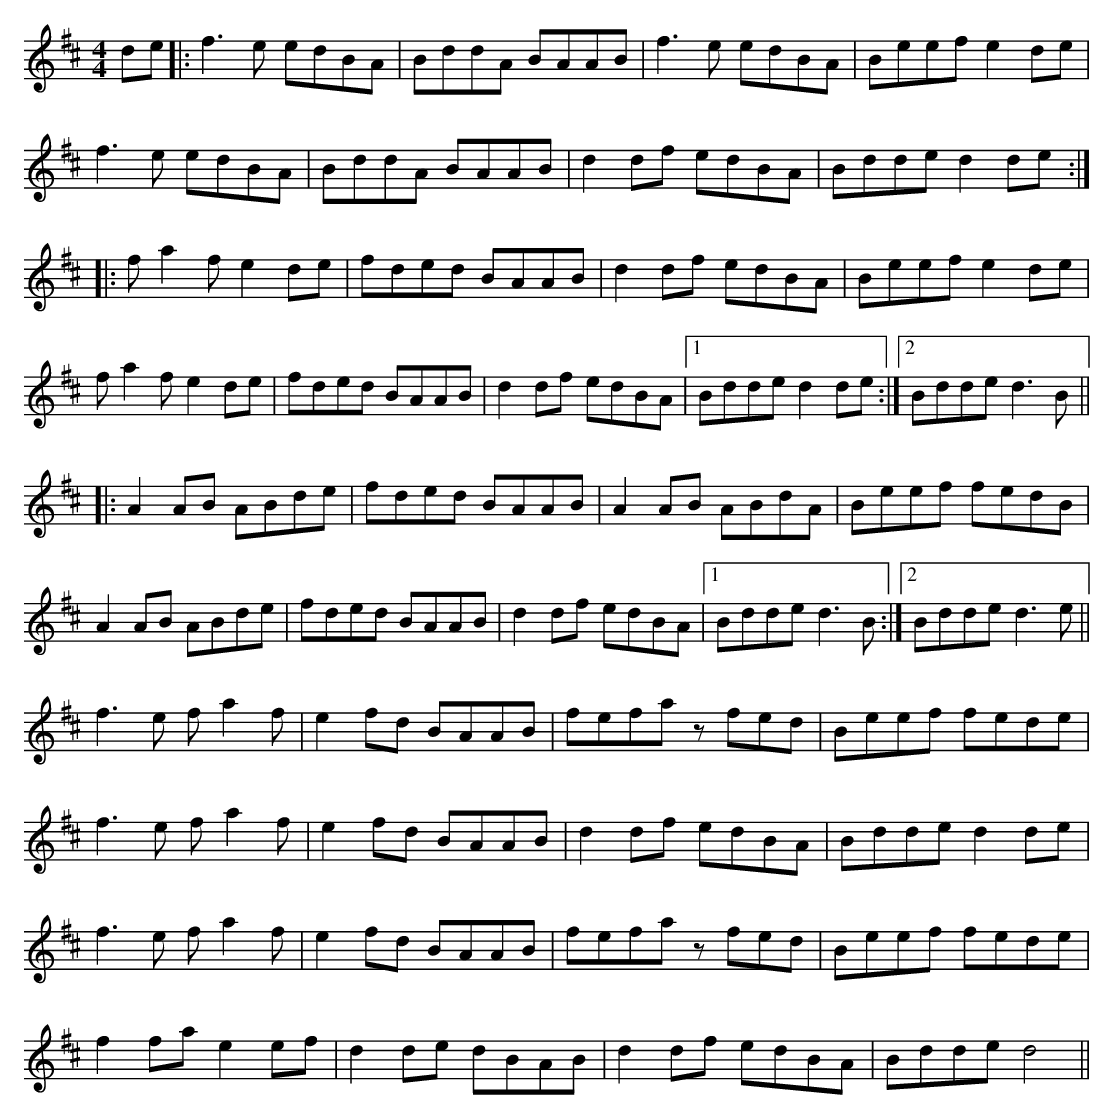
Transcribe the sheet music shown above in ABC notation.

X:1
M:4/4
K:D
de|:f3e edBA|BddA BAAB|f3e edBA|Beef e2de|
f3e edBA|BddA BAAB|d2df edBA|Bdde d2 de:|
|:fa2fe2de|fded BAAB|d2df edBA|Beef e2de|
fa2f e2de|fded BAAB|d2df edBA|1 Bdde d2 de:|2 Bdde d3B||
|:A2AB ABde|fded BAAB|A2AB ABdA|Beef fedB|
A2AB ABde|fded BAAB|d2df edBA|1 Bdde d3B:|2 Bdde d3e||
f3e fa2f|e2fd BAAB|fefa zfed|Beef fede|
f3e fa2f|e2fd BAAB|d2df edBA|Bdde d2de|
f3e fa2f|e2fd BAAB|fefa zfed|Beef fede|
f2fa e2ef|d2de dBAB|d2df edBA|Bdde d4||
